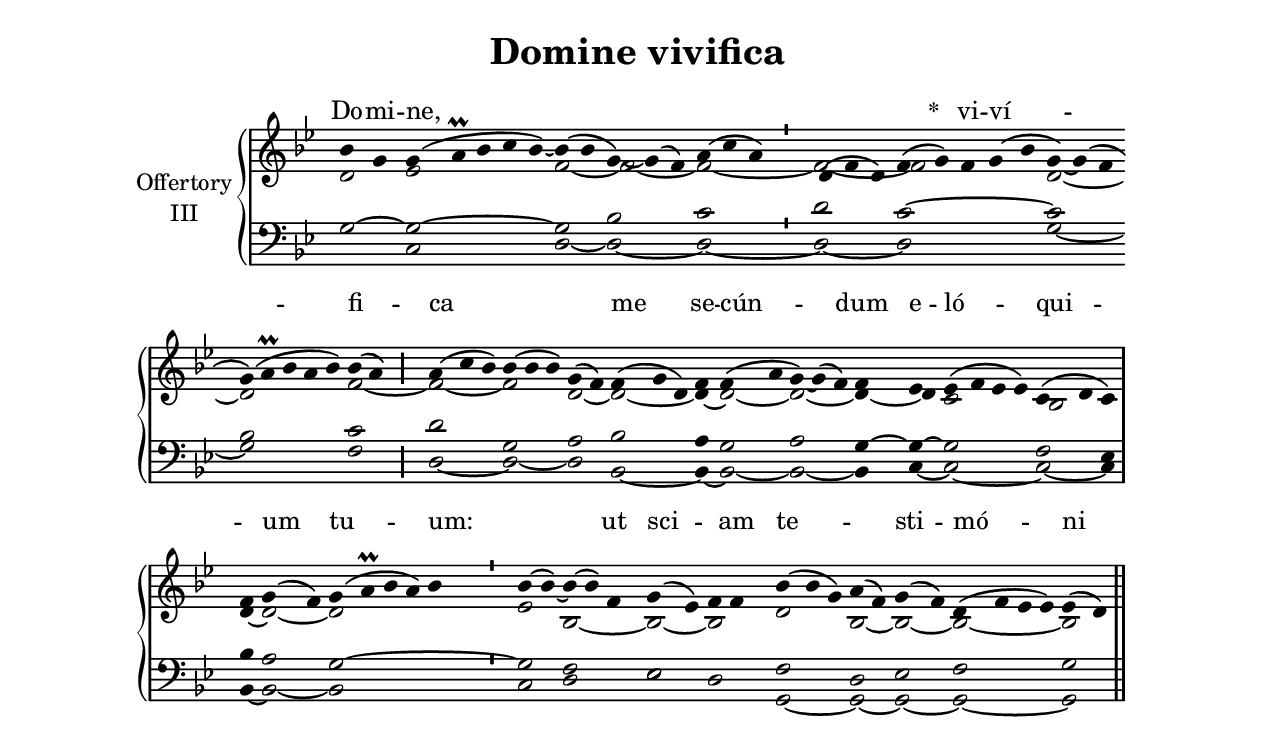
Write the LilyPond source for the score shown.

\version "2.18"
\include "gregorian.ly"
\include "noh2.ily"


%Page reference: page i.166
%(volume.page)

global = {
 \key d \phrygian
 \cadenzaOn 
}

\header {
  title = \markup \center-column {"Domine vivifica" \vspace #1 }
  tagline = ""
  composer = ""
}

\paper {
 #(include-special-characters)
  oddHeaderMarkup = \markup \fill-line {
    \line {}
    \center-column {
      \on-the-fly #first-page     " "
      \on-the-fly #not-first-page "Domine vivifica"
    }
    \line { \on-the-fly #print-page-number-check-first \fromproperty #'page:page-number-string }
  }
  evenHeaderMarkup = \markup \fill-line {
    \line { \on-the-fly #print-page-number-check-first \fromproperty #'page:page-number-string }
    \center-column { "Domine vivifica" }
    \line {}
  }
}

chantText = \lyricmode {
Do -- mi -- ne, _ _ _ 
\set stanza = " * " vi -- ví -- fi -- ca _ _ me 
se -- cún -- dum e -- ló -- qui -- _ um tu -- um: _ 
ut sci -- _ am te -- _ sti -- mó -- ni -- a _ _ _ tu -- a. }

chantMusic = {
\tieDown   bes'4 g'4 g'4 ( a'\prall bes'4 c''4 bes'4) ~ bes'4 ( bes'4 g'4) ~ g'4 ( f'4) a'4 ( c''4 a'4) \divisioMinima
 d'4 ( f'4 d'4) f'4 ( g'4) f'4 g'4 ( bes'4 g'4) ~ g'4 ( f'4 \forceBreak
) g'4 ( a'\prall bes'4 a'4 bes'4) bes'4 ( a'4) \divisioMaior
 a'4 ( c''4 bes'4) bes'4 ( bes'4 bes'4) g'4 ( f'4) f'4 ( g'4 d'4) f'4 f'4 ( a'4 g'4) ~ g'4 ( f'4) f'4 ees'4 ees'4 ( f'4 ees'4 ees'4) c'4 ( d'4 c'4) \divisioMaxima \forceBreak

 f'4 g'4 ( f'4) g'4 ( a'\prall bes'4 a'4) bes'4 \divisioMinima
 bes'4 ( bes'4) ~ bes'4 ( bes'4) f'4 g'4 ( ees'4) f'4 f'4 bes'4 ( bes'4 g'4) a'4 ( f'4) g'4 ( f'4) d'4 ( f'4 ees'4 ees'4) ees'4 ( d'4) \finalis

}

altoMusic = {
d'2 ees'2*5/2 f'2 ~ f'2*3/2 ~ f'2*3/2 ~ \divisioMinima
f'2*3/2 ~ f'2*5/2 d'2*3/2 ~ d'2*5/2 f'2 ~ \divisioMaior
f'2*3/2 ~ f'2*3/2 d'2 ~ d'2*3/2 ~ d'4 ~ d'2 ~ d'2*3/2 ~ d'4 ~ d'4 c'2*4/2 bes2 c'4 \divisioMaxima
d'4 ~ d'2 ~ d'2*5/2 \divisioMinima
ees'2 bes2*3/2 ~ bes2 ~ bes2 d'2*3/2 bes2 ~ bes2 ~ bes2*4/2 ~ bes2 \finalis
}

tenorMusic = {
g2 ~ g2*5/2 ~ g2 bes2*3/2 c'2*3/2 \divisioMinima
d'2*3/2 c'2*5/2 ~ c'2*3/2 bes2*5/2 c'2 \divisioMaior
d'2*3/2 g2*3/2 a2 bes2*3/2 a4 g2 a2*3/2 g4 ~ g4 ~ g2*4/2 f2 ees4 \divisioMaxima
bes4 a2 g2*5/2 ~ \divisioMinima
g2 f2*3/2 ees2 d2 f2*3/2 d2 ees2 f2*4/2 g2 \finalis
}

bassMusic = {
r2 c2*5/2 d2 ~ d2*3/2 ~ d2*3/2 ~ \divisioMinima
d2*3/2 ~ d2*5/2 g2*3/2 ~ g2*5/2 f2 \divisioMaior
d2*3/2 ~ d2*3/2 ~ d2 bes,2*3/2 ~ bes,4 ~ bes,2 ~ bes,2*3/2 ~ bes,4 c4 ~ c2*4/2 ~ c2 ~ c4 \divisioMaxima
bes,4 ~ bes,2 ~ bes,2*5/2 \divisioMinima
c2 d2*3/2 ees2 r2 g,2*3/2 ~ g,2 ~ g,2 ~ g,2*4/2 ~ g,2 \finalis
}

voiceLines = {
\voiceLineStyle


}

\score{
  <<
    \new GrandStaff <<
      \set GrandStaff.autoBeaming = ##f
      \set GrandStaff.instrumentName = \markup \center-column {
        "Offertory"
        "III"
      }
      \new Staff = up <<
        \new Voice = "chant" {
          \voiceOne \global \chantMusic
        }
        \new Voice {
          \voiceTwo \global \altoMusic
        }
      >>

      \new Staff = down <<
        \clef bass
        \new Voice {
          \voiceOne \global \tenorMusic
        }
        \new Voice {
          \voiceTwo \global \bassMusic
        }
	\new Voice {
        \voiceThree \global \voiceLines
        }
      >>
    >>
    \new Lyrics \lyricsto chant {
      \chantText
    }
  >>
  \layout{
  }
  \midi{
    \tempo 4 = 125
  }
}
